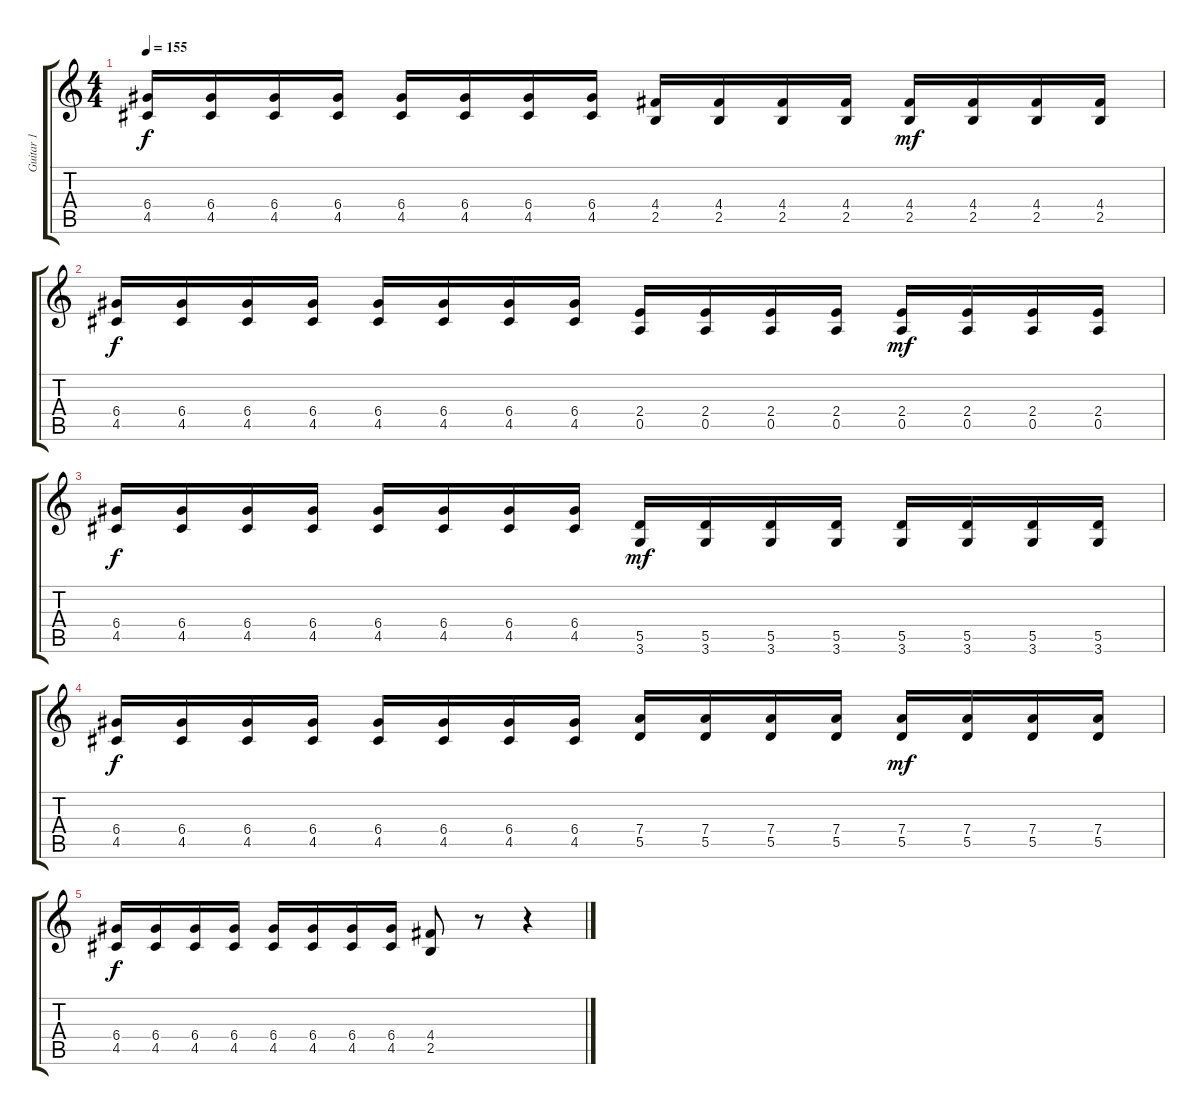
\track ("Guitar 1" "Guitar 1") {instrument distortionguitar}
\staff {score tabs}
\tuning (E4 B3 G3 D3 A2 E2) {hide}
\ts (4 4)
\tempo 155
\clef g2
\ks c
(6.4 4.5).16{dy f} (6.4 4.5).16 (6.4 4.5).16 (6.4 4.5).16 (6.4 4.5).16 (6.4 4.5).16 (6.4 4.5).16 (6.4 4.5).16 (4.4 2.5).16 (4.4 2.5).16 (4.4 2.5).16 (4.4 2.5).16 (4.4 2.5).16{dy mf} (4.4 2.5).16 (4.4 2.5).16 (4.4 2.5).16 |
(6.4 4.5).16{dy f} (6.4 4.5).16 (6.4 4.5).16 (6.4 4.5).16 (6.4 4.5).16 (6.4 4.5).16 (6.4 4.5).16 (6.4 4.5).16 (2.4 0.5).16 (2.4 0.5).16 (2.4 0.5).16 (2.4 0.5).16 (2.4 0.5).16{dy mf} (2.4 0.5).16 (2.4 0.5).16 (2.4 0.5).16 |
(6.4 4.5).16{dy f} (6.4 4.5).16 (6.4 4.5).16 (6.4 4.5).16 (6.4 4.5).16 (6.4 4.5).16 (6.4 4.5).16 (6.4 4.5).16 (5.5 3.6).16{dy mf} (5.5 3.6).16 (5.5 3.6).16 (5.5 3.6).16 (5.5 3.6).16 (5.5 3.6).16 (5.5 3.6).16 (5.5 3.6).16 |
(6.4 4.5).16{dy f} (6.4 4.5).16 (6.4 4.5).16 (6.4 4.5).16 (6.4 4.5).16 (6.4 4.5).16 (6.4 4.5).16 (6.4 4.5).16 (7.4 5.5).16 (7.4 5.5).16 (7.4 5.5).16 (7.4 5.5).16 (7.4 5.5).16{dy mf} (7.4 5.5).16 (7.4 5.5).16 (7.4 5.5).16 |
(6.4 4.5).16{dy f} (6.4 4.5).16 (6.4 4.5).16 (6.4 4.5).16 (6.4 4.5).16 (6.4 4.5).16 (6.4 4.5).16 (6.4 4.5).16 (4.4 2.5).8 r.8 r.4
